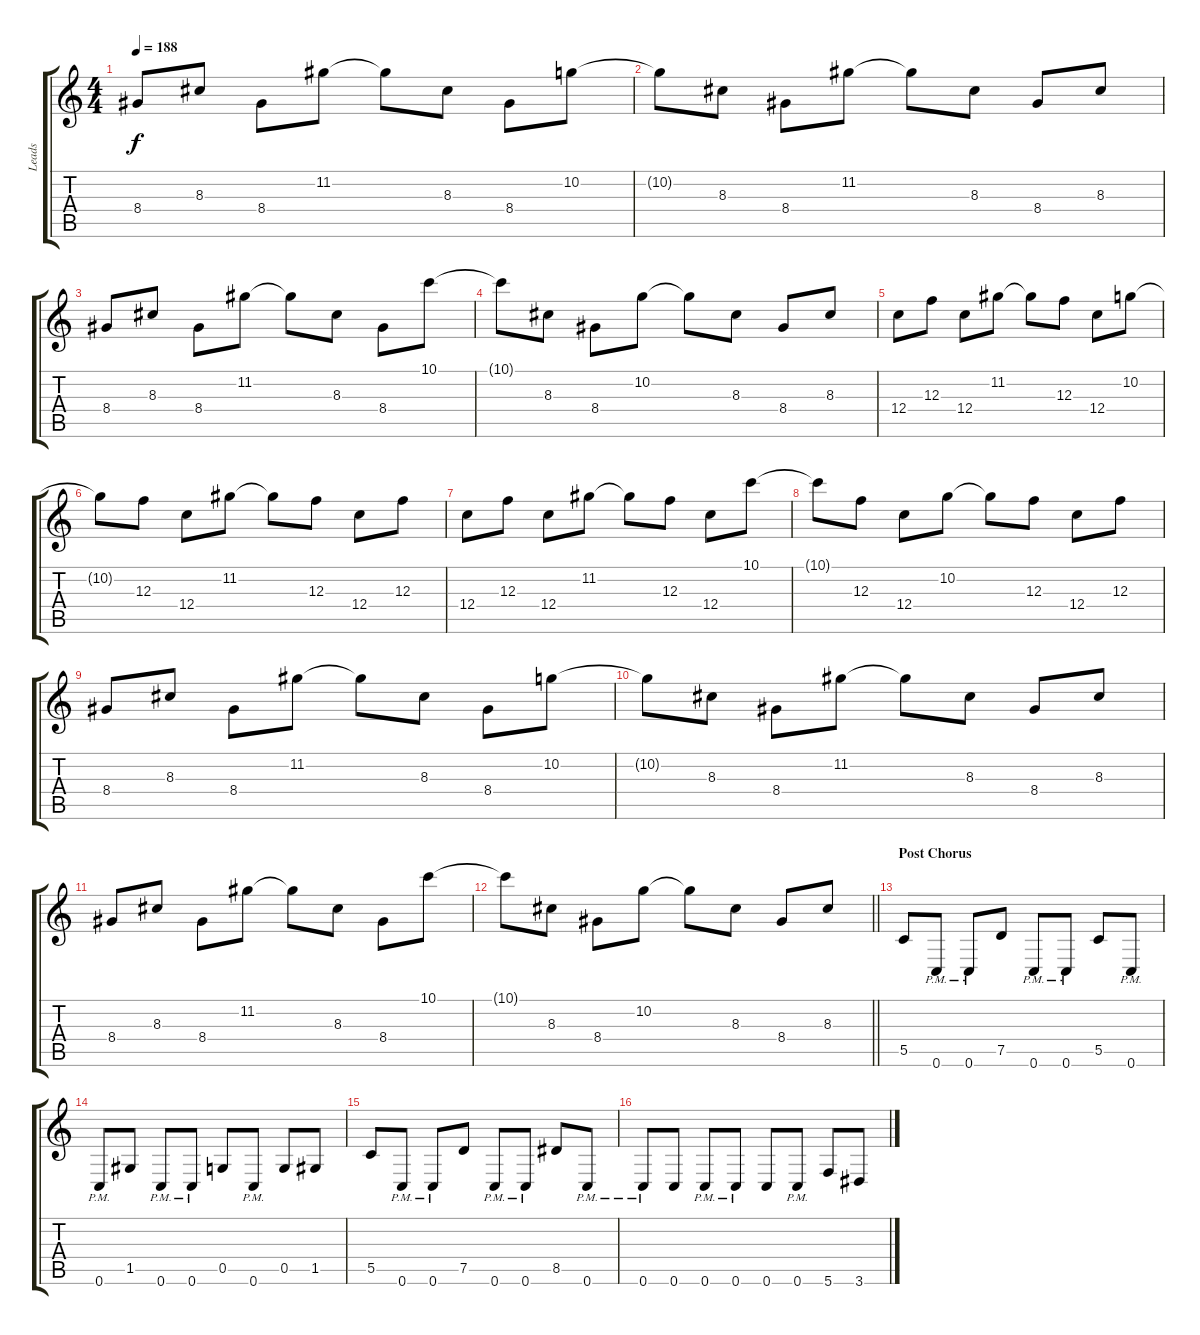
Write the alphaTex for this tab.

\track ("Leads" "Leads") {instrument overdrivenguitar}
\staff {score tabs}
\tuning (D4 A3 F3 C3 G2 C2) {hide}
\ts (4 4)
\tempo 188
\clef g2
\ks c
8.4.8{dy f} 8.3.8 8.4.8 11.2.8 11.2{t}.8 8.3.8 8.4.8 10.2.8 |
10.2{t}.8 8.3.8 8.4.8 11.2.8 11.2{t}.8 8.3.8 8.4.8 8.3.8 |
8.4.8 8.3.8 8.4.8 11.2.8 11.2{t}.8 8.3.8 8.4.8 10.1.8 |
10.1{t}.8 8.3.8 8.4.8 10.2.8 10.2{t}.8 8.3.8 8.4.8 8.3.8 |
12.4.8 12.3.8 12.4.8 11.2.8 11.2{t}.8 12.3.8 12.4.8 10.2.8 |
10.2{t}.8 12.3.8 12.4.8 11.2.8 11.2{t}.8 12.3.8 12.4.8 12.3.8 |
12.4.8 12.3.8 12.4.8 11.2.8 11.2{t}.8 12.3.8 12.4.8 10.1.8 |
10.1{t}.8 12.3.8 12.4.8 10.2.8 10.2{t}.8 12.3.8 12.4.8 12.3.8 |
8.4.8 8.3.8 8.4.8 11.2.8 11.2{t}.8 8.3.8 8.4.8 10.2.8 |
10.2{t}.8 8.3.8 8.4.8 11.2.8 11.2{t}.8 8.3.8 8.4.8 8.3.8 |
8.4.8 8.3.8 8.4.8 11.2.8 11.2{t}.8 8.3.8 8.4.8 10.1.8 |
\barLineRight lightlight
10.1{t}.8 8.3.8 8.4.8 10.2.8 10.2{t}.8 8.3.8 8.4.8 8.3.8 |
\section ("" "Post Chorus")
5.5.8 0.6{pm}.8 0.6{pm}.8 7.5.8 0.6{pm}.8 0.6{pm}.8 5.5.8 0.6{pm}.8 |
0.6{pm}.8 1.5.8 0.6{pm}.8 0.6{pm}.8 0.5.8 0.6{pm}.8 0.5.8 1.5.8 |
5.5.8 0.6{pm}.8 0.6{pm}.8 7.5.8 0.6{pm}.8 0.6{pm}.8 8.5.8 0.6{pm}.8 |
0.6{pm}.8 0.6.8 0.6{pm}.8 0.6{pm}.8 0.6.8 0.6{pm}.8 5.6.8 3.6.8
